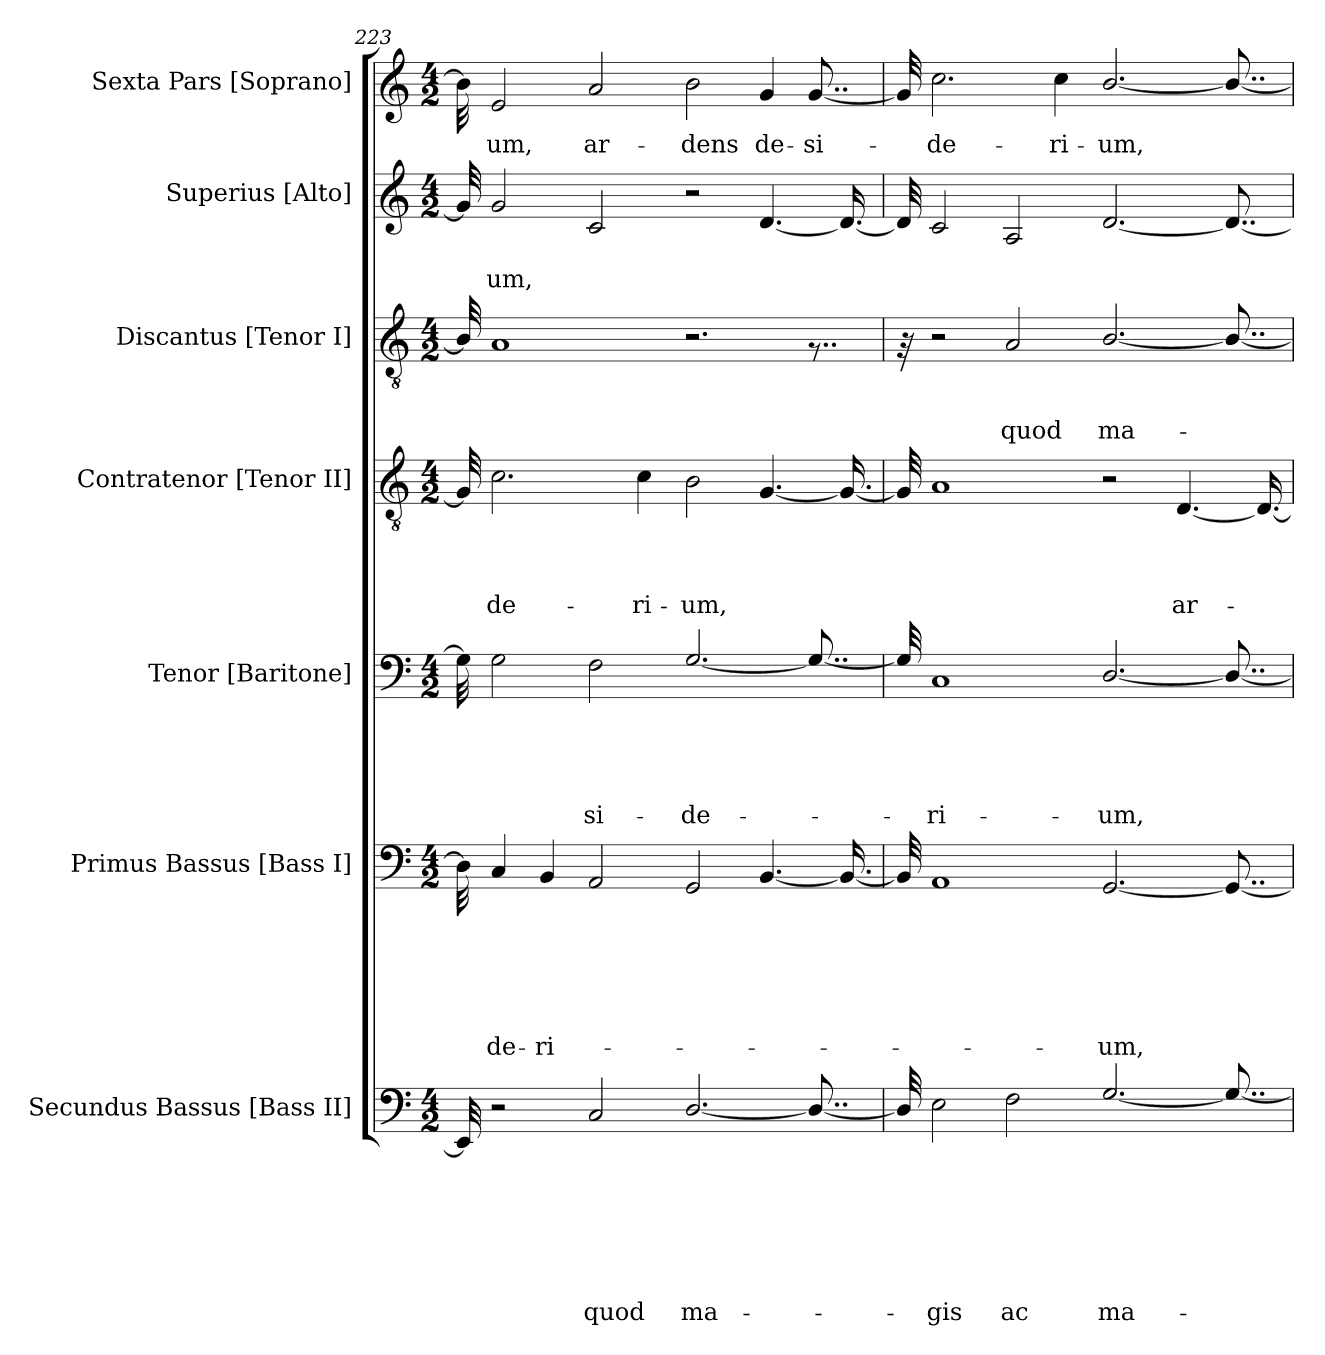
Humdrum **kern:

**kern	**text	**text	**text	**text	**text	**text	**text	**kern	**text	**text	**text	**text	**text	**text	**kern	**text	**text	**text	**text	**text	**kern	**text	**text	**text	**text	**kern	**text	**text	**text	**kern	**text	**text	**kern	**text
*part7	*part7	*part7	*part7	*part7	*part7	*part7	*part7	*part6	*part6	*part6	*part6	*part6	*part6	*part6	*part5	*part5	*part5	*part5	*part5	*part5	*part4	*part4	*part4	*part4	*part4	*part3	*part3	*part3	*part3	*part2	*part2	*part2	*part1	*part1
*staff7	*staff7	*staff7	*staff7	*staff7	*staff7	*staff7	*staff7	*staff6	*staff6	*staff6	*staff6	*staff6	*staff6	*staff6	*staff5	*staff5	*staff5	*staff5	*staff5	*staff5	*staff4	*staff4	*staff4	*staff4	*staff4	*staff3	*staff3	*staff3	*staff3	*staff2	*staff2	*staff2	*staff1	*staff1
*I"Secundus Bassus [Bass II]	*	*	*	*	*	*	*	*I"Primus Bassus [Bass I]	*	*	*	*	*	*	*I"Tenor [Baritone]	*	*	*	*	*	*I"Contratenor [Tenor II]	*	*	*	*	*I"Discantus [Tenor I]	*	*	*	*I"Superius [Alto]	*	*	*I"Sexta Pars [Soprano]	*
*I'B II	*	*	*	*	*	*	*	*I'B I	*	*	*	*	*	*	*I'Bar	*	*	*	*	*	*I'T II	*	*	*	*	*I'T I	*	*	*	*I'A	*	*	*I'S	*
*clefF4	*	*	*	*	*	*	*	*clefF4	*	*	*	*	*	*	*clefF4	*	*	*	*	*	*clefGv2	*	*	*	*	*clefGv2	*	*	*	*clefG2	*	*	*clefG2	*
*k[]	*	*	*	*	*	*	*	*k[]	*	*	*	*	*	*	*k[]	*	*	*	*	*	*k[]	*	*	*	*	*k[]	*	*	*	*k[]	*	*	*k[]	*
*C:	*	*	*	*	*	*	*	*C:	*	*	*	*	*	*	*C:	*	*	*	*	*	*C:	*	*	*	*	*C:	*	*	*	*C:	*	*	*C:	*
*M4/2	*	*	*	*	*	*	*	*M4/2	*	*	*	*	*	*	*M4/2	*	*	*	*	*	*M4/2	*	*	*	*	*M4/2	*	*	*	*M4/2	*	*	*M4/2	*
=223	=223	=223	=223	=223	=223	=223	=223	=223	=223	=223	=223	=223	=223	=223	=223	=223	=223	=223	=223	=223	=223	=223	=223	=223	=223	=223	=223	=223	=223	=223	=223	=223	=223	=223
32EE/]	.	.	.	.	.	.	.	32D\]	.	.	.	.	.	.	32G\]	.	.	.	.	.	32G/]	.	.	.	.	32B/]	.	.	.	32g/]	.	.	32b\]	.
!	!	!	!	!	!	!	!	!	!	!	!	!	!	!LO:LY:b	!	!	!	!	!	!	!	!	!	!	!LO:LY:b	!	!	!	!	!	!	!LO:LY:b	!	!LO:LY:b
2r	.	.	.	.	.	.	.	4C/	.	.	.	.	.	-de-	2G\	.	.	.	.	.	2.c\	.	.	.	-de-	1A	.	.	.	2g/	.	-um,	2e/	-um,
!	!	!	!	!	!	!	!	!	!	!	!	!	!	!LO:LY:b	!	!	!	!	!	!	!	!	!	!	!	!	!	!	!	!	!	!	!	!
.	.	.	.	.	.	.	.	4BB/	.	.	.	.	.	-ri-	.	.	.	.	.	.	.	.	.	.	.	.	.	.	.	.	.	.	.	.
!	!	!	!	!	!	!	!LO:LY:b:rj	!	!	!	!	!	!	!	!	!	!	!	!	!LO:LY:b	!	!	!	!	!	!	!	!	!	!	!	!	!	!LO:LY:b
2C/	.	.	.	.	.	.	quod	2AA/	.	.	.	.	.	.	2F\	.	.	.	.	-si-	.	.	.	.	.	.	.	.	.	2c/	.	.	2a/	ar-
!	!	!	!	!	!	!	!	!	!	!	!	!	!	!	!	!	!	!	!	!	!	!	!	!	!LO:LY:b	!	!	!	!	!	!	!	!	!
.	.	.	.	.	.	.	.	.	.	.	.	.	.	.	.	.	.	.	.	.	4c\	.	.	.	-ri-	.	.	.	.	.	.	.	.	.
!	!	!	!	!	!	!	!LO:LY:b:rj	!	!	!	!	!	!	!	!	!	!	!	!	!LO:LY:b	!	!	!	!	!LO:LY:b	!	!	!	!	!	!	!	!	!LO:LY:b
[<2.D/	.	.	.	.	.	.	ma-	2GG/	.	.	.	.	.	.	[<2.G/	.	.	.	.	-de-	2B\	.	.	.	-um,	2.r	.	.	.	2r	.	.	2b\	-dens
!	!	!	!	!	!	!	!	!	!	!	!	!	!	!	!	!	!	!	!	!	!	!	!	!	!	!	!	!	!	!	!	!	!	!LO:LY:b
.	.	.	.	.	.	.	.	[<4.BB/	.	.	.	.	.	.	.	.	.	.	.	.	[<4.G/	.	.	.	.	.	.	.	.	[<4.d/	.	.	4g/	de-
!	!	!	!	!	!	!	!	!	!	!	!	!	!	!	!	!	!	!	!	!	!	!	!	!	!	!	!	!	!	!	!	!	!	!LO:LY:b
8..D/_	.	.	.	.	.	.	.	.	.	.	.	.	.	.	8..G/_	.	.	.	.	.	.	.	.	.	.	8..rF	.	.	.	.	.	.	[<8..g/	-si-
.	.	.	.	.	.	.	.	16.BB/_	.	.	.	.	.	.	.	.	.	.	.	.	16.G/_	.	.	.	.	.	.	.	.	16.d/_	.	.	.	.
=224	=224	=224	=224	=224	=224	=224	=224	=224	=224	=224	=224	=224	=224	=224	=224	=224	=224	=224	=224	=224	=224	=224	=224	=224	=224	=224	=224	=224	=224	=224	=224	=224	=224	=224
32D/]	.	.	.	.	.	.	.	32BB/]	.	.	.	.	.	.	32G/]	.	.	.	.	.	32G/]	.	.	.	.	32rF	.	.	.	32d/]	.	.	32g/]	.
!	!	!	!	!	!	!	!LO:LY:b:rj	!	!	!	!	!	!	!	!	!	!	!	!	!LO:LY:b	!	!	!	!	!	!	!	!	!	!	!	!	!	!LO:LY:b
2E\	.	.	.	.	.	.	-gis	1AA	.	.	.	.	.	.	1C	.	.	.	.	-ri-	1A	.	.	.	.	2r	.	.	.	2c/	.	.	2.cc\	-de-
!	!	!	!	!	!	!	!LO:LY:b:rj	!	!	!	!	!	!	!	!	!	!	!	!	!	!	!	!	!	!	!	!	!	!LO:LY:b	!	!	!	!	!
2F\	.	.	.	.	.	.	ac	.	.	.	.	.	.	.	.	.	.	.	.	.	.	.	.	.	.	2A/	.	.	quod	2A/	.	.	.	.
!	!	!	!	!	!	!	!	!	!	!	!	!	!	!	!	!	!	!	!	!	!	!	!	!	!	!	!	!	!	!	!	!	!	!LO:LY:b
.	.	.	.	.	.	.	.	.	.	.	.	.	.	.	.	.	.	.	.	.	.	.	.	.	.	.	.	.	.	.	.	.	4cc\	-ri-
!	!	!	!	!	!	!	!LO:LY:b:rj	!	!	!	!	!	!	!LO:LY:b	!	!	!	!	!	!LO:LY:b	!	!	!	!	!	!	!	!	!LO:LY:b	!	!	!	!	!LO:LY:b
[<2.G/	.	.	.	.	.	.	ma-	[<2.GG/	.	.	.	.	.	-um,	[<2.D/	.	.	.	.	-um,	2r	.	.	.	.	[<2.B/	.	.	ma-	[<2.d/	.	.	[<2.b/	-um,
!	!	!	!	!	!	!	!	!	!	!	!	!	!	!	!	!	!	!	!	!	!	!	!	!	!LO:LY:b	!	!	!	!	!	!	!	!	!
.	.	.	.	.	.	.	.	.	.	.	.	.	.	.	.	.	.	.	.	.	[<4.D/	.	.	.	ar-	.	.	.	.	.	.	.	.	.
8..G/_	.	.	.	.	.	.	.	8..GG/_	.	.	.	.	.	.	8..D/_	.	.	.	.	.	.	.	.	.	.	8..B/_	.	.	.	8..d/_	.	.	8..b/_	.
.	.	.	.	.	.	.	.	.	.	.	.	.	.	.	.	.	.	.	.	.	16.D/_	.	.	.	.	.	.	.	.	.	.	.	.	.
=	=	=	=	=	=	=	=	=	=	=	=	=	=	=	=	=	=	=	=	=	=	=	=	=	=	=	=	=	=	=	=	=	=	=
*-	*-	*-	*-	*-	*-	*-	*-	*-	*-	*-	*-	*-	*-	*-	*-	*-	*-	*-	*-	*-	*-	*-	*-	*-	*-	*-	*-	*-	*-	*-	*-	*-	*-	*-
